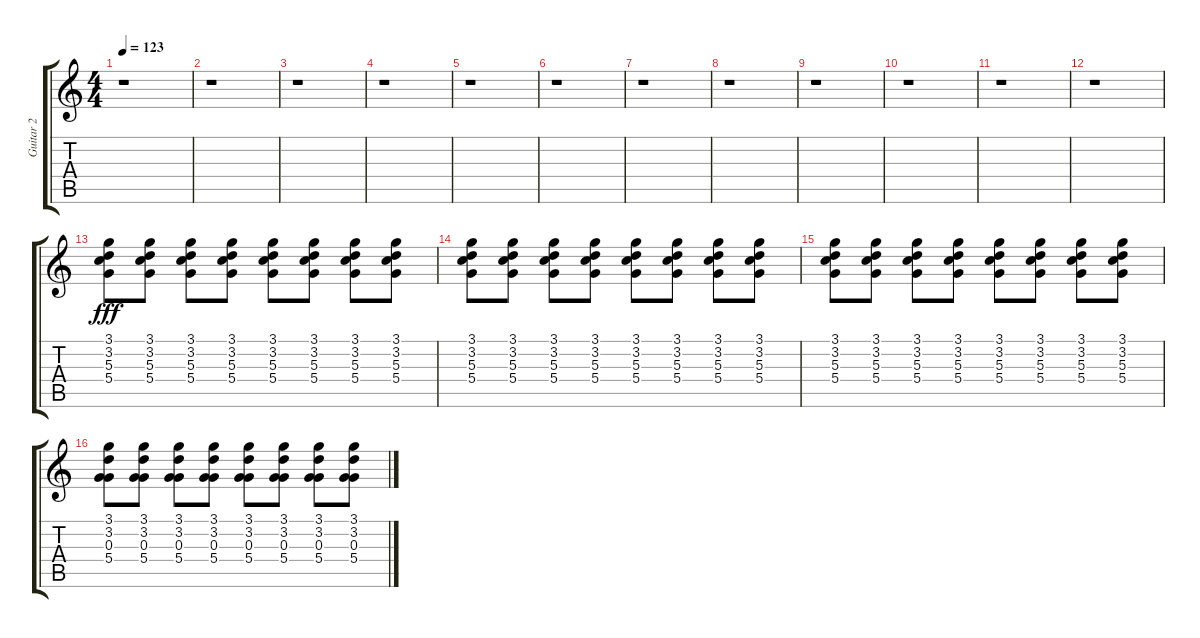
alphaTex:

\track ("Guitar 2" "Guitar 2") {instrument distortionguitar}
\staff {score tabs}
\tuning (E4 B3 G3 D3 A2 E2) {hide}
\ts (4 4)
\tempo 123
\clef g2
\ks c
r.1{dy f} |
r.1 |
r.1 |
r.1 |
r.1 |
r.1 |
r.1 |
r.1 |
r.1 |
r.1 |
r.1 |
r.1 |
(3.1 3.2 5.3 5.4).8{dy fff volume 14} (3.1 3.2 5.3 5.4).8 (3.1 3.2 5.3 5.4).8{volume 13} (3.1 3.2 5.3 5.4).8{volume 11} (3.1 3.2 5.3 5.4).8 (3.1 3.2 5.3 5.4).8{volume 11} (3.1 3.2 5.3 5.4).8{volume 11} (3.1 3.2 5.3 5.4).8{volume 10} |
(3.1 3.2 5.3 5.4).8 (3.1 3.2 5.3 5.4).8{volume 10} (3.1 3.2 5.3 5.4).8{volume 10} (3.1 3.2 5.3 5.4).8{volume 10} (3.1 3.2 5.3 5.4).8 (3.1 3.2 5.3 5.4).8{volume 10} (3.1 3.2 5.3 5.4).8 (3.1 3.2 5.3 5.4).8{volume 10} |
(3.1 3.2 5.3 5.4).8 (3.1 3.2 5.3 5.4).8{volume 10} (3.1 3.2 5.3 5.4).8{volume 10} (3.1 3.2 5.3 5.4).8 (3.1 3.2 5.3 5.4).8{volume 10} (3.1 3.2 5.3 5.4).8{volume 9} (3.1 3.2 5.3 5.4).8{volume 9} (3.1 3.2 5.3 5.4).8 |
(3.1 3.2 0.3 5.4).8{volume 9} (3.1 3.2 0.3 5.4).8{volume 9} (3.1 3.2 0.3 5.4).8{volume 9} (3.1 3.2 0.3 5.4).8 (3.1 3.2 0.3 5.4).8{volume 9} (3.1 3.2 0.3 5.4).8{volume 9} (3.1 3.2 0.3 5.4).8{volume 8} (3.1 3.2 0.3 5.4).8
